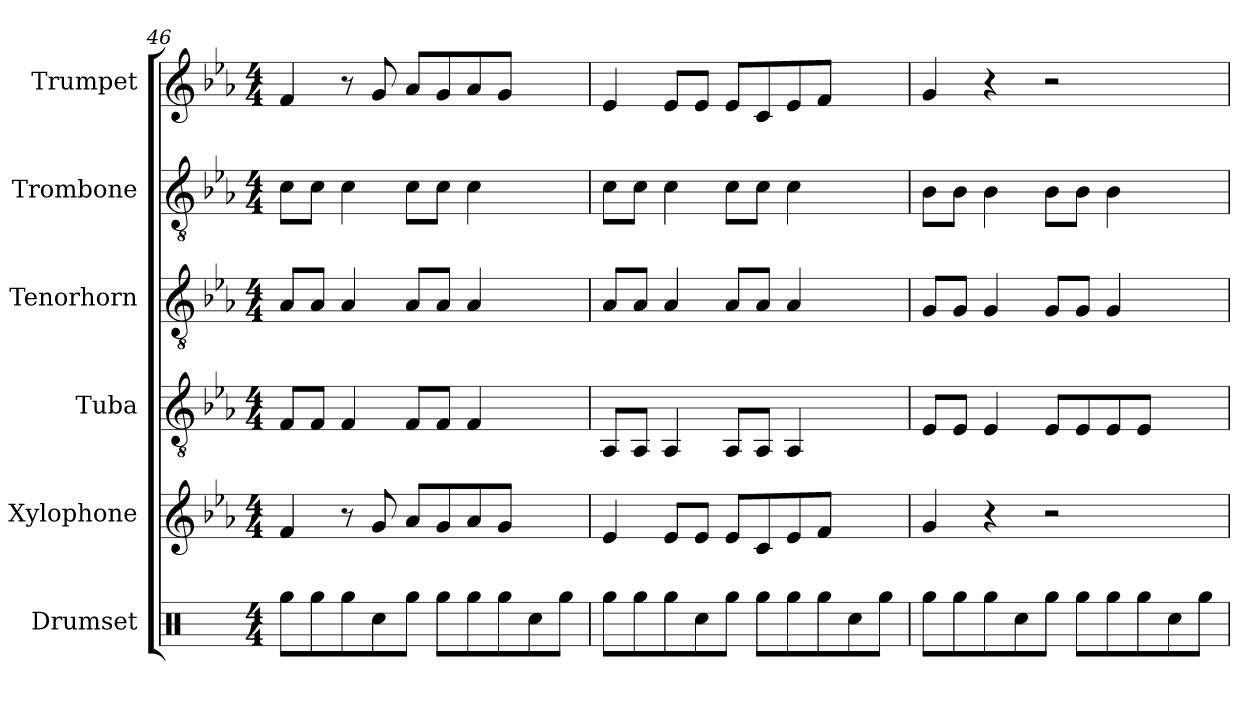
**kern	**kern	**kern	**kern	**kern	**kern
*part6	*part5	*part4	*part3	*part2	*part1
*staff6	*staff5	*staff4	*staff3	*staff2	*staff1
*I"Drumset	*I"Xylophone	*I"Tuba	*I"Tenorhorn	*I"Trombone	*I"Trumpet
*I'D. Set	*I'Xyl.	*I'Tba.	*I'Tenh.	*I'Tbn.	*I'Tpt.
*clefX	*clefG2	*clefGv2	*clefGv2	*clefGv2	*clefG2
*	*ITrd-7c-12	*	*	*	*
*k[]	*k[b-e-a-]	*k[b-e-a-]	*k[b-e-a-]	*k[b-e-a-]	*k[b-e-a-]
*M4/4	*M4/4	*M4/4	*M4/4	*M4/4	*M4/4
=46	=46	=46	=46	=46	=46
8RggL	4ff	8FL	8A-L	8cL	4f
8Rgg	.	8FJ	8A-J	8cJ	.
8Rgg	8r	4F	4A-	4c	8r
8Rcc	8gg	.	.	.	8g
8RggJ	8aa-L	8FL	8A-L	8cL	8a-L
8RggL	8gg	8FJ	8A-J	8cJ	8g
8Rgg	8aa-	4F	4A-	4c	8a-
8Rgg	8ggJ	.	.	.	8gJ
8Rcc	4ryy	4ryy	4ryy	4ryy	4ryy
8RggJ	.	.	.	.	.
=47	=47	=47	=47	=47	=47
8RggL	4ee-	8AA-L	8A-L	8cL	4e-
8Rgg	.	8AA-J	8A-J	8cJ	.
8Rgg	8ee-L	4AA-	4A-	4c	8e-L
8Rcc	8ee-J	.	.	.	8e-J
8RggJ	8ee-L	8AA-L	8A-L	8cL	8e-L
8RggL	8cc	8AA-J	8A-J	8cJ	8c
8Rgg	8ee-	4AA-	4A-	4c	8e-
8Rgg	8ffJ	.	.	.	8fJ
8Rcc	4ryy	4ryy	4ryy	4ryy	4ryy
8RggJ	.	.	.	.	.
=48	=48	=48	=48	=48	=48
8RggL	4gg	8E-L	8GL	8B-L	4g
8Rgg	.	8E-J	8GJ	8B-J	.
8Rgg	4r	4E-	4G	4B-	4r
8Rcc	.	.	.	.	.
8RggJ	2r	8E-L	8GL	8B-L	2r
8RggL	.	8E-	8GJ	8B-J	.
8Rgg	.	8E-	4G	4B-	.
8Rgg	.	8E-J	.	.	.
8Rcc	4ryy	4ryy	4ryy	4ryy	4ryy
8RggJ	.	.	.	.	.
=	=	=	=	=	=
*-	*-	*-	*-	*-	*-
